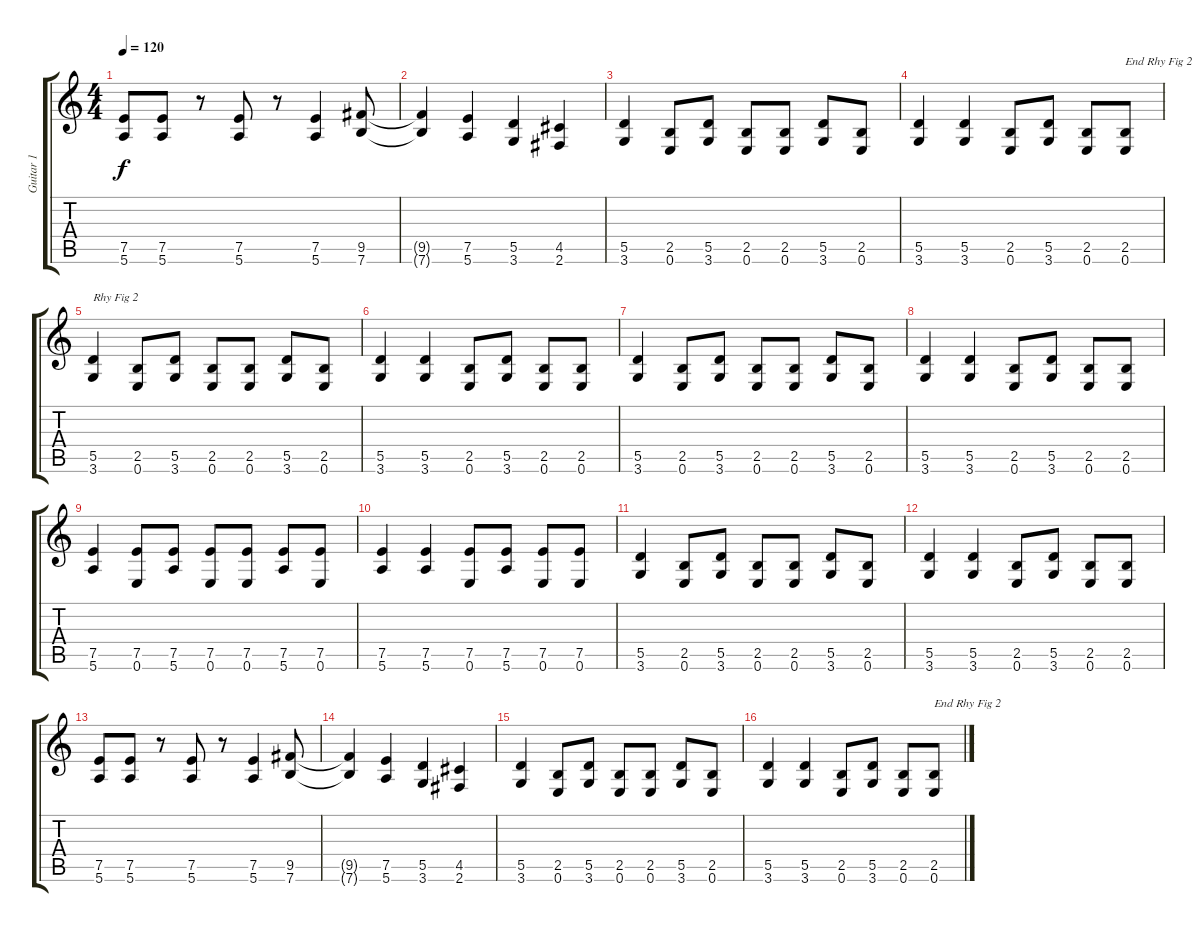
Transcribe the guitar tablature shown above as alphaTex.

\track ("Guitar 1" "Guitar 1") {instrument overdrivenguitar}
\staff {score tabs}
\tuning (E4 B3 G3 D3 A2 E2) {hide}
\ts (4 4)
\tempo 120
\clef g2
\ks c
(7.5 5.6).8{dy f} (7.5 5.6).8 r.8 (7.5 5.6).8 r.8 (7.5 5.6).4 (9.5 7.6).8 |
(9.5{t} 7.6{t}).4 (7.5 5.6).4 (5.5 3.6).4 (4.5 2.6).4 |
(5.5 3.6).4 (2.5 0.6).8 (5.5 3.6).8 (2.5 0.6).8 (2.5 0.6).8 (5.5 3.6).8 (2.5 0.6).8 |
(5.5 3.6).4 (5.5 3.6).4 (2.5 0.6).8 (5.5 3.6).8 (2.5 0.6).8 (2.5 0.6).8{txt "End Rhy Fig 2"} |
(5.5 3.6).4{txt "Rhy Fig 2"} (2.5 0.6).8 (5.5 3.6).8 (2.5 0.6).8 (2.5 0.6).8 (5.5 3.6).8 (2.5 0.6).8 |
(5.5 3.6).4 (5.5 3.6).4 (2.5 0.6).8 (5.5 3.6).8 (2.5 0.6).8 (2.5 0.6).8 |
(5.5 3.6).4 (2.5 0.6).8 (5.5 3.6).8 (2.5 0.6).8 (2.5 0.6).8 (5.5 3.6).8 (2.5 0.6).8 |
(5.5 3.6).4 (5.5 3.6).4 (2.5 0.6).8 (5.5 3.6).8 (2.5 0.6).8 (2.5 0.6).8 |
(7.5 5.6).4 (7.5 0.6).8 (7.5 5.6).8 (7.5 0.6).8 (7.5 0.6).8 (7.5 5.6).8 (7.5 0.6).8 |
(7.5 5.6).4 (7.5 5.6).4 (7.5 0.6).8 (7.5 5.6).8 (7.5 0.6).8 (7.5 0.6).8 |
(5.5 3.6).4 (2.5 0.6).8 (5.5 3.6).8 (2.5 0.6).8 (2.5 0.6).8 (5.5 3.6).8 (2.5 0.6).8 |
(5.5 3.6).4 (5.5 3.6).4 (2.5 0.6).8 (5.5 3.6).8 (2.5 0.6).8 (2.5 0.6).8 |
(7.5 5.6).8 (7.5 5.6).8 r.8 (7.5 5.6).8 r.8 (7.5 5.6).4 (9.5 7.6).8 |
(9.5{t} 7.6{t}).4 (7.5 5.6).4 (5.5 3.6).4 (4.5 2.6).4 |
(5.5 3.6).4 (2.5 0.6).8 (5.5 3.6).8 (2.5 0.6).8 (2.5 0.6).8 (5.5 3.6).8 (2.5 0.6).8 |
(5.5 3.6).4 (5.5 3.6).4 (2.5 0.6).8 (5.5 3.6).8 (2.5 0.6).8 (2.5 0.6).8{txt "End Rhy Fig 2"}
